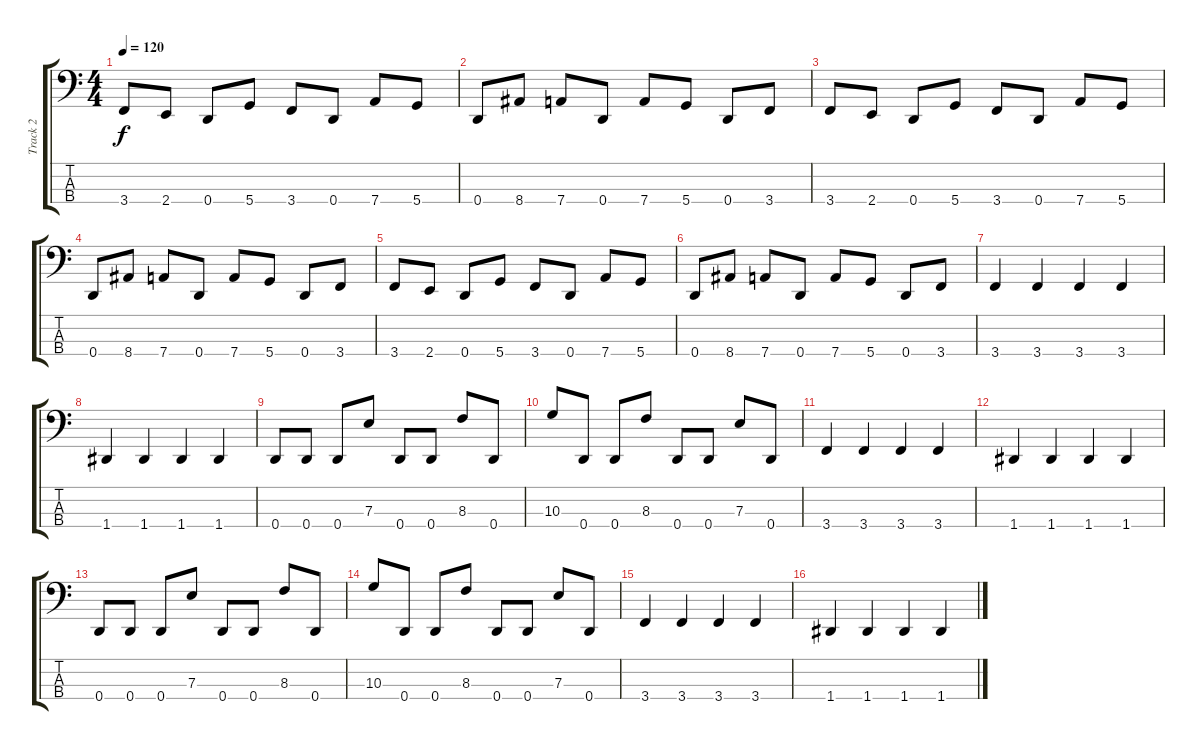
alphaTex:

\track ("Track 2" "Track 2") {instrument electricbassfinger}
\staff {score tabs}
\tuning (G2 D2 A1 D1) {hide}
\ts (4 4)
\tempo 120
\clef f4
\ks c
3.4.8{dy f} 2.4.8 0.4.8 5.4.8 3.4.8 0.4.8 7.4.8 5.4.8 |
0.4.8 8.4.8 7.4.8 0.4.8 7.4.8 5.4.8 0.4.8 3.4.8 |
3.4.8 2.4.8 0.4.8 5.4.8 3.4.8 0.4.8 7.4.8 5.4.8 |
0.4.8 8.4.8 7.4.8 0.4.8 7.4.8 5.4.8 0.4.8 3.4.8 |
3.4.8 2.4.8 0.4.8 5.4.8 3.4.8 0.4.8 7.4.8 5.4.8 |
0.4.8 8.4.8 7.4.8 0.4.8 7.4.8 5.4.8 0.4.8 3.4.8 |
3.4.4 3.4.4 3.4.4 3.4.4 |
1.4.4 1.4.4 1.4.4 1.4.4 |
0.4.8 0.4.8 0.4.8 7.3.8 0.4.8 0.4.8 8.3.8 0.4.8 |
10.3.8 0.4.8 0.4.8 8.3.8 0.4.8 0.4.8 7.3.8 0.4.8 |
3.4.4 3.4.4 3.4.4 3.4.4 |
1.4.4 1.4.4 1.4.4 1.4.4 |
0.4.8 0.4.8 0.4.8 7.3.8 0.4.8 0.4.8 8.3.8 0.4.8 |
10.3.8 0.4.8 0.4.8 8.3.8 0.4.8 0.4.8 7.3.8 0.4.8 |
3.4.4 3.4.4 3.4.4 3.4.4 |
1.4.4 1.4.4 1.4.4 1.4.4
